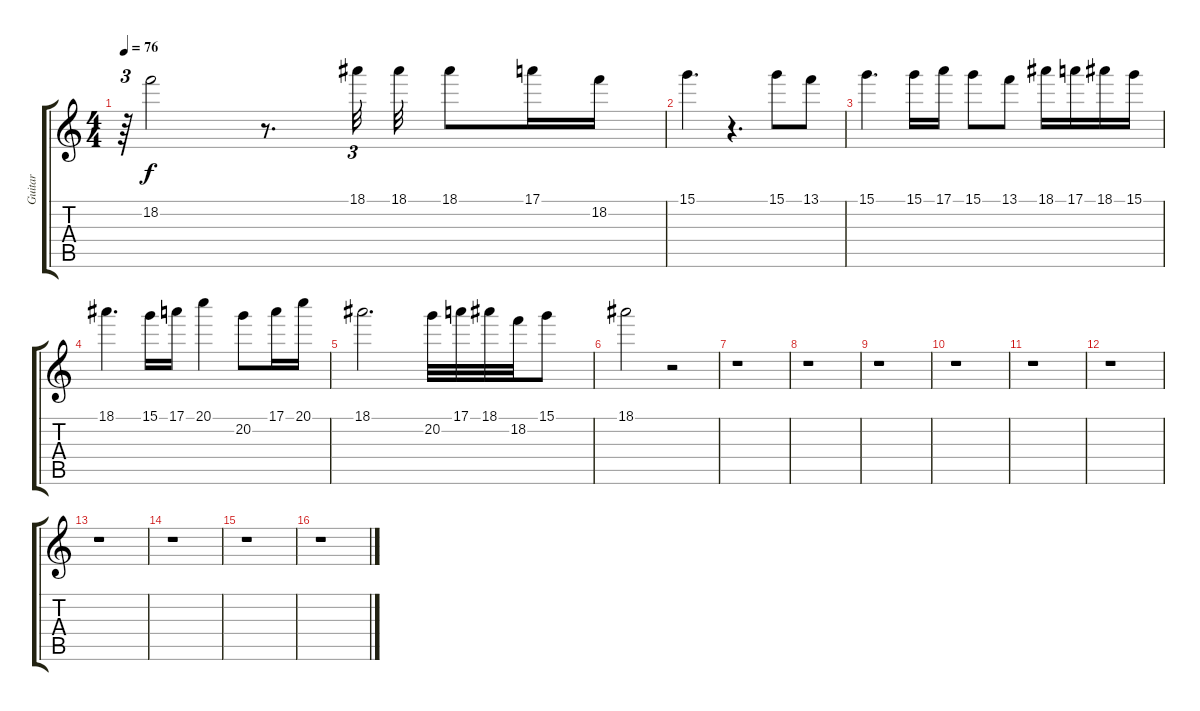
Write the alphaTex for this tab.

\track ("Guitar" "Guitar") {instrument acousticguitarnylon}
\staff {score tabs}
\tuning (E4 B3 G3 D3 A2 E2) {hide}
\ts (4 4)
\tempo 76
\clef g2
\ks c
r.64{tu (3 2) dy f} 18.2.2 r.8{d} 18.1.32{tu (3 2)} 18.1.32 18.1.8 17.1.16 18.2.16 |
15.1.4{d} r.4{d} 15.1.8 13.1.8 |
15.1.4{d} 15.1.16 17.1.16 15.1.8 13.1.8 18.1.16 17.1.16 18.1.16 15.1.16 |
18.1.4{d} 15.1.16 17.1.16 20.1.4 20.2.8 17.1.16 20.1.16 |
18.1.2{d} 20.2.32 17.1.32 18.1.32 18.2.32 15.1.8 |
18.1.2 r.2 |
r.1 |
r.1 |
r.1 |
r.1 |
r.1 |
r.1 |
r.1 |
r.1 |
r.1 |
r.1
